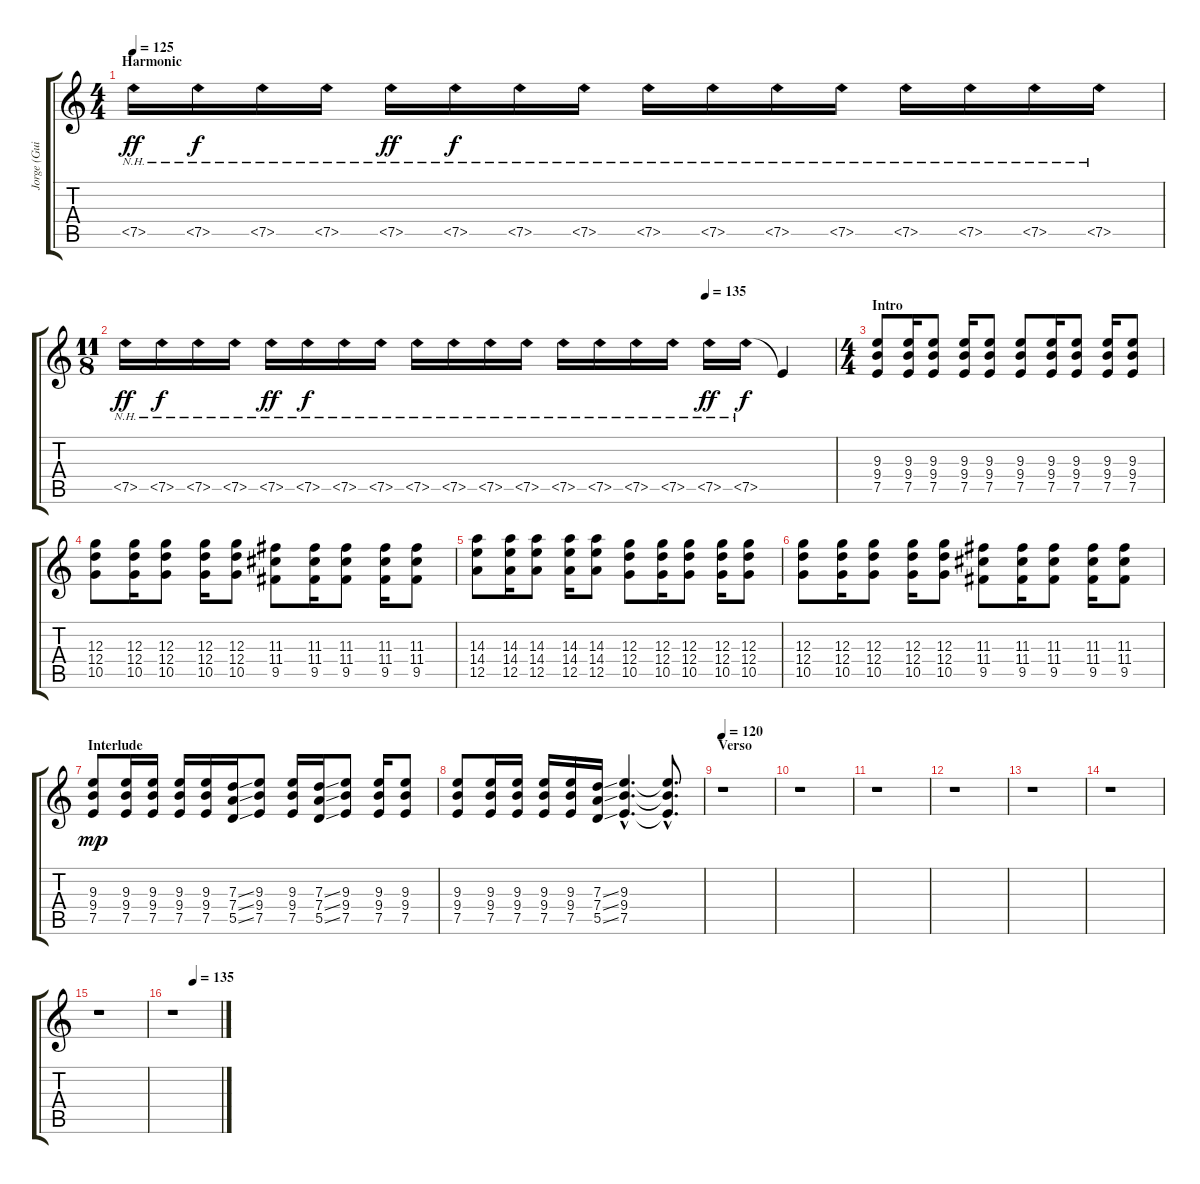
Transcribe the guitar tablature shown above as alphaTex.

\track ("Jorge (Guitarra)" "Jorge (Gui") {instrument distortionguitar}
\staff {score tabs}
\tuning (E4 B3 G3 D3 A2 E2) {hide}
\ts (4 4)
\section ("" "Harmonic")
\tempo 125
\tempo 128
\tempo 125
\clef g2
\ks c
7.5{nh}.16{dy ff instrument distortionguitar} 7.5{nh}.16{dy f} 7.5{nh}.16 7.5{nh}.16 7.5{nh}.16{dy ff} 7.5{nh}.16{dy f} 7.5{nh}.16 7.5{nh}.16 7.5{nh}.16 7.5{nh}.16 7.5{nh}.16 7.5{nh}.16 7.5{nh}.16 7.5{nh}.16 7.5{nh}.16 7.5{nh}.16 |
\ts (11 8)
\tempo (135 0.8181818181818182)
7.5{nh}.16{dy ff} 7.5{nh}.16{dy f} 7.5{nh}.16 7.5{nh}.16 7.5{nh}.16{dy ff} 7.5{nh}.16{dy f} 7.5{nh}.16 7.5{nh}.16 7.5{nh}.16 7.5{nh}.16 7.5{nh}.16 7.5{nh}.16 7.5{nh}.16 7.5{nh}.16 7.5{nh}.16 7.5{nh}.16 7.5{nh}.16{dy ff} 7.5{nh}.16{dy f} 7.5{t}.4 |
\ts (4 4)
\section ("" "Intro")
(9.3 9.4 7.5).8 (9.3 9.4 7.5).16 (9.3 9.4 7.5).8 (9.3 9.4 7.5).16 (9.3 9.4 7.5).8 (9.3 9.4 7.5).8 (9.3 9.4 7.5).16 (9.3 9.4 7.5).8 (9.3 9.4 7.5).16 (9.3 9.4 7.5).8 |
(12.3 12.4 10.5).8 (12.3 12.4 10.5).16 (12.3 12.4 10.5).8 (12.3 12.4 10.5).16 (12.3 12.4 10.5).8 (11.3 11.4 9.5).8 (11.3 11.4 9.5).16 (11.3 11.4 9.5).8 (11.3 11.4 9.5).16 (11.3 11.4 9.5).8 |
(14.3 14.4 12.5).8 (14.3 14.4 12.5).16 (14.3 14.4 12.5).8 (14.3 14.4 12.5).16 (14.3 14.4 12.5).8 (12.3 12.4 10.5).8 (12.3 12.4 10.5).16 (12.3 12.4 10.5).8 (12.3 12.4 10.5).16 (12.3 12.4 10.5).8 |
(12.3 12.4 10.5).8 (12.3 12.4 10.5).16 (12.3 12.4 10.5).8 (12.3 12.4 10.5).16 (12.3 12.4 10.5).8 (11.3 11.4 9.5).8 (11.3 11.4 9.5).16 (11.3 11.4 9.5).8 (11.3 11.4 9.5).16 (11.3 11.4 9.5).8 |
\section ("" "Interlude")
(9.3 9.4 7.5).8{dy mp} (9.3 9.4 7.5).16 (9.3 9.4 7.5).16 (9.3 9.4 7.5).16 (9.3 9.4 7.5).16 (7.3{ss} 7.4{ss} 5.5{ss}).16 (9.3 9.4 7.5).8 (9.3 9.4 7.5).16 (7.3{ss} 7.4{ss} 5.5{ss}).16 (9.3 9.4 7.5).8 (9.3 9.4 7.5).16 (9.3 9.4 7.5).8 |
(9.3 9.4 7.5).8 (9.3 9.4 7.5).16 (9.3 9.4 7.5).16 (9.3 9.4 7.5).16 (9.3 9.4 7.5).16 (7.3{ss} 7.4{ss} 5.5{ss}).16 (9.3{hac} 9.4{hac} 7.5{hac}).4{d} (9.3{hac t} 9.4{hac t} 7.5{hac t}).8{d} |
\section ("" "Verso")
\tempo 120
r.1 |
r.1 |
r.1 |
r.1 |
r.1 |
r.1 |
r.1 |
\tempo (135 0.4375)
r.1
